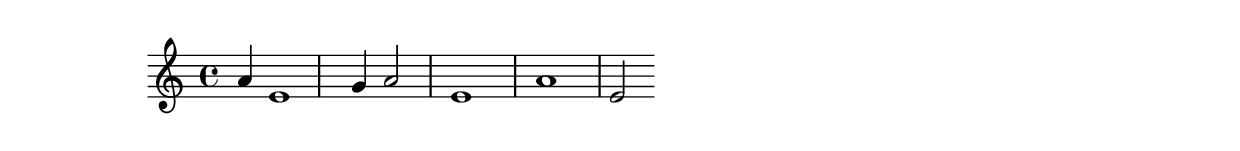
%{
Welcome to LilyPond
===================

Congratulations, LilyPond has been installed successfully.

Now to take it for the first test run.

  1. Save this file

  2. Select

       Compile > Typeset file

  from the menu.

  The file is processed, and

  3.  The PDF viewer will pop up. Click one of the noteheads.


That's it.  For more information, visit http://lilypond.org .

%}

\version "2.20.0"  % necessary for upgrading to future LilyPond versions.

\relative {
a'4 e1 g4 a2 e1 a1 e2 
}
